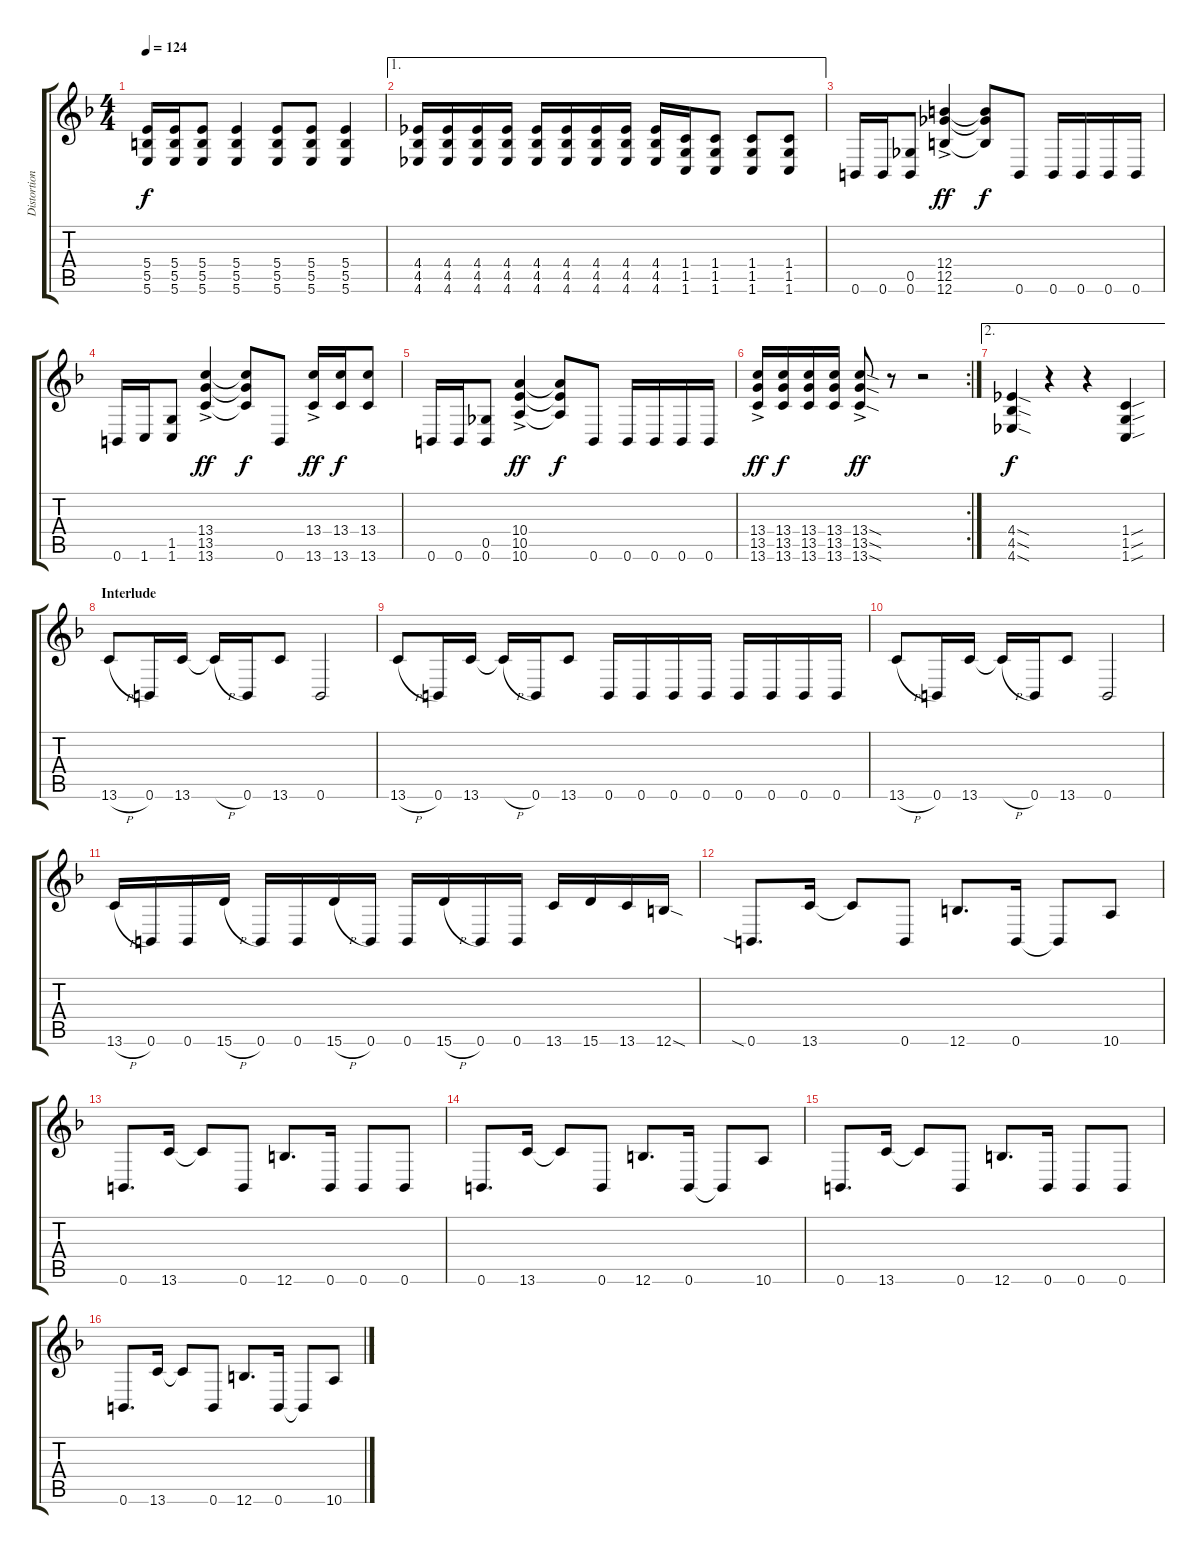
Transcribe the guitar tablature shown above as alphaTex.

\track ("Distortion" "Distortion") {instrument distortionguitar}
\staff {score tabs}
\tuning (Db4 Ab3 E3 B2 Gb2 B1) {hide}
\ts (4 4)
\tempo 124
\clef g2
\ks f
(5.4 5.5 5.6).16{dy f} (5.4 5.5 5.6).16 (5.4 5.5 5.6).8 (5.4 5.5 5.6).4 (5.4 5.5 5.6).8 (5.4 5.5 5.6).8 (5.4 5.5 5.6).4 |
\ae 1
(4.4 4.5 4.6).16 (4.4 4.5 4.6).16 (4.4 4.5 4.6).16 (4.4 4.5 4.6).16 (4.4 4.5 4.6).16 (4.4 4.5 4.6).16 (4.4 4.5 4.6).16 (4.4 4.5 4.6).16 (4.4 4.5 4.6).16 (1.4 1.5 1.6).16 (1.4 1.5 1.6).8 (1.4 1.5 1.6).8 (1.4 1.5 1.6).8 |
0.6.16 0.6.16 (0.5 0.6).8 (12.4{ac} 12.5{ac} 12.6{ac}).4{dy ff} (12.4{t} 12.5{t} 12.6{t}).8{dy f} 0.6.8 0.6.16 0.6.16 0.6.16 0.6.16 |
0.6.16 1.6.16 (1.5 1.6).8 (13.4{ac} 13.5{ac} 13.6{ac}).4{dy ff} (13.4{t} 13.5{t} 13.6{t}).8{dy f} 0.6.8 (13.4{ac} 13.6{ac}).16{dy ff} (13.4 13.6).16{dy f} (13.4 13.6).8 |
0.6.16 0.6.16 (0.5 0.6).8 (10.4{ac} 10.5{ac} 10.6{ac}).4{dy ff} (10.4{t} 10.5{t} 10.6{t}).8{dy f} 0.6.8 0.6.16 0.6.16 0.6.16 0.6.16 |
\rc 2
(13.4{ac} 13.5{ac} 13.6{ac}).16{dy ff} (13.4 13.5 13.6).16{dy f} (13.4 13.5 13.6).16 (13.4 13.5 13.6).16 (13.4{sod ac} 13.5{sod ac} 13.6{sod ac}).8{dy ff} r.8 r.2 |
\ae 2
(4.4{sod} 4.5{sod} 4.6{sod}).4{dy f} r.4 r.4 (1.4{sou} 1.5{sou} 1.6{sou}).4 |
\section ("" "Interlude")
13.6{h}.8 0.6.16 13.6.16 13.6{h t}.16 0.6.16 13.6.8 0.6.2 |
13.6{h}.8 0.6.16 13.6.16 13.6{h t}.16 0.6.16 13.6.8 0.6.16 0.6.16 0.6.16 0.6.16 0.6.16 0.6.16 0.6.16 0.6.16 |
13.6{h}.8 0.6.16 13.6.16 13.6{h t}.16 0.6.16 13.6.8 0.6.2 |
13.6{h}.16 0.6.16 0.6.16 15.6{h}.16 0.6.16 0.6.16 15.6{h}.16 0.6.16 0.6.16 15.6{h}.16 0.6.16 0.6.16 13.6.16 15.6.16 13.6.16 12.6{sod}.16 |
0.6{sia}.8{d} 13.6.16 13.6{t}.8 0.6.8 12.6.8{d} 0.6.16 0.6{t}.8 10.6.8 |
0.6.8{d} 13.6.16 13.6{t}.8 0.6.8 12.6.8{d} 0.6.16 0.6.8 0.6.8 |
0.6.8{d} 13.6.16 13.6{t}.8 0.6.8 12.6.8{d} 0.6.16 0.6{t}.8 10.6.8 |
0.6.8{d} 13.6.16 13.6{t}.8 0.6.8 12.6.8{d} 0.6.16 0.6.8 0.6.8 |
0.6.8{d} 13.6.16 13.6{t}.8 0.6.8 12.6.8{d} 0.6.16 0.6{t}.8 10.6.8
